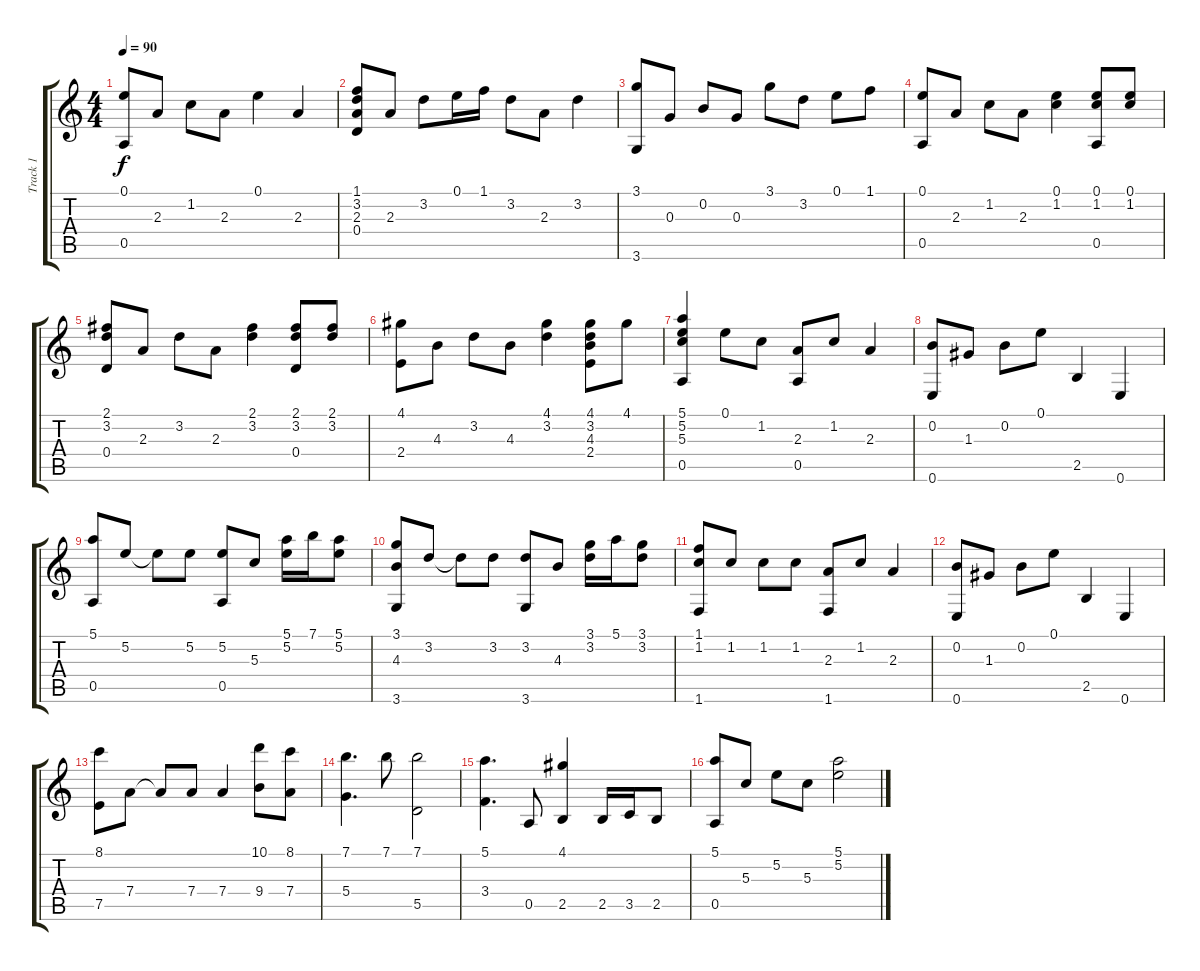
\track ("Track 1" "Track 1") {instrument acousticguitarnylon}
\staff {score tabs}
\tuning (E4 B3 G3 D3 A2 E2) {hide}
\ts (4 4)
\tempo 90
\clef g2
\ks c
(0.1 0.5).8{dy f} 2.3.8 1.2.8 2.3.8 0.1.4 2.3.4 |
(1.1 3.2 2.3 0.4).8 2.3.8 3.2.8 0.1.16 1.1.16 3.2.8 2.3.8 3.2.4 |
(3.1 3.6).8 0.3.8 0.2.8 0.3.8 3.1.8 3.2.8 0.1.8 1.1.8 |
(0.1 0.5).8 2.3.8 1.2.8 2.3.8 (0.1 1.2).4 (0.1 1.2 0.5).8 (0.1 1.2).8 |
(2.1 3.2 0.4).8 2.3.8 3.2.8 2.3.8 (2.1 3.2).4 (2.1 3.2 0.4).8 (2.1 3.2).8 |
(4.1 2.4).8 4.3.8 3.2.8 4.3.8 (4.1 3.2).4 (4.1 3.2 4.3 2.4).8 4.1.8 |
(5.1 5.2 5.3 0.5).4 0.1.8 1.2.8 (2.3 0.5).8 1.2.8 2.3.4 |
(0.2 0.6).8 1.3.8 0.2.8 0.1.8 2.5.4 0.6.4 |
(5.1 0.5).8 5.2.8 5.2{t}.8 5.2.8 (5.2 0.5).8 5.3.8 (5.1 5.2).16 7.1.16 (5.1 5.2).8 |
(3.1 4.3 3.6).8 3.2.8 3.2{t}.8 3.2.8 (3.2 3.6).8 4.3.8 (3.1 3.2).16 5.1.16 (3.1 3.2).8 |
(1.1 1.2 1.6).8 1.2.8 1.2.8 1.2.8 (2.3 1.6).8 1.2.8 2.3.4 |
(0.2 0.6).8 1.3.8 0.2.8 0.1.8 2.5.4 0.6.4 |
(8.1 7.5).8 7.4.8 7.4{t}.8 7.4.8 7.4.4 (10.1 9.4).8 (8.1 7.4).8 |
(7.1 5.4).4{d} 7.1.8 (7.1 5.5).2 |
(5.1 3.4).4{d} 0.5.8 (4.1 2.5).4 2.5.16 3.5.16 2.5.8 |
(5.1 0.5).8 5.3.8 5.2.8 5.3.8 (5.1 5.2).2
